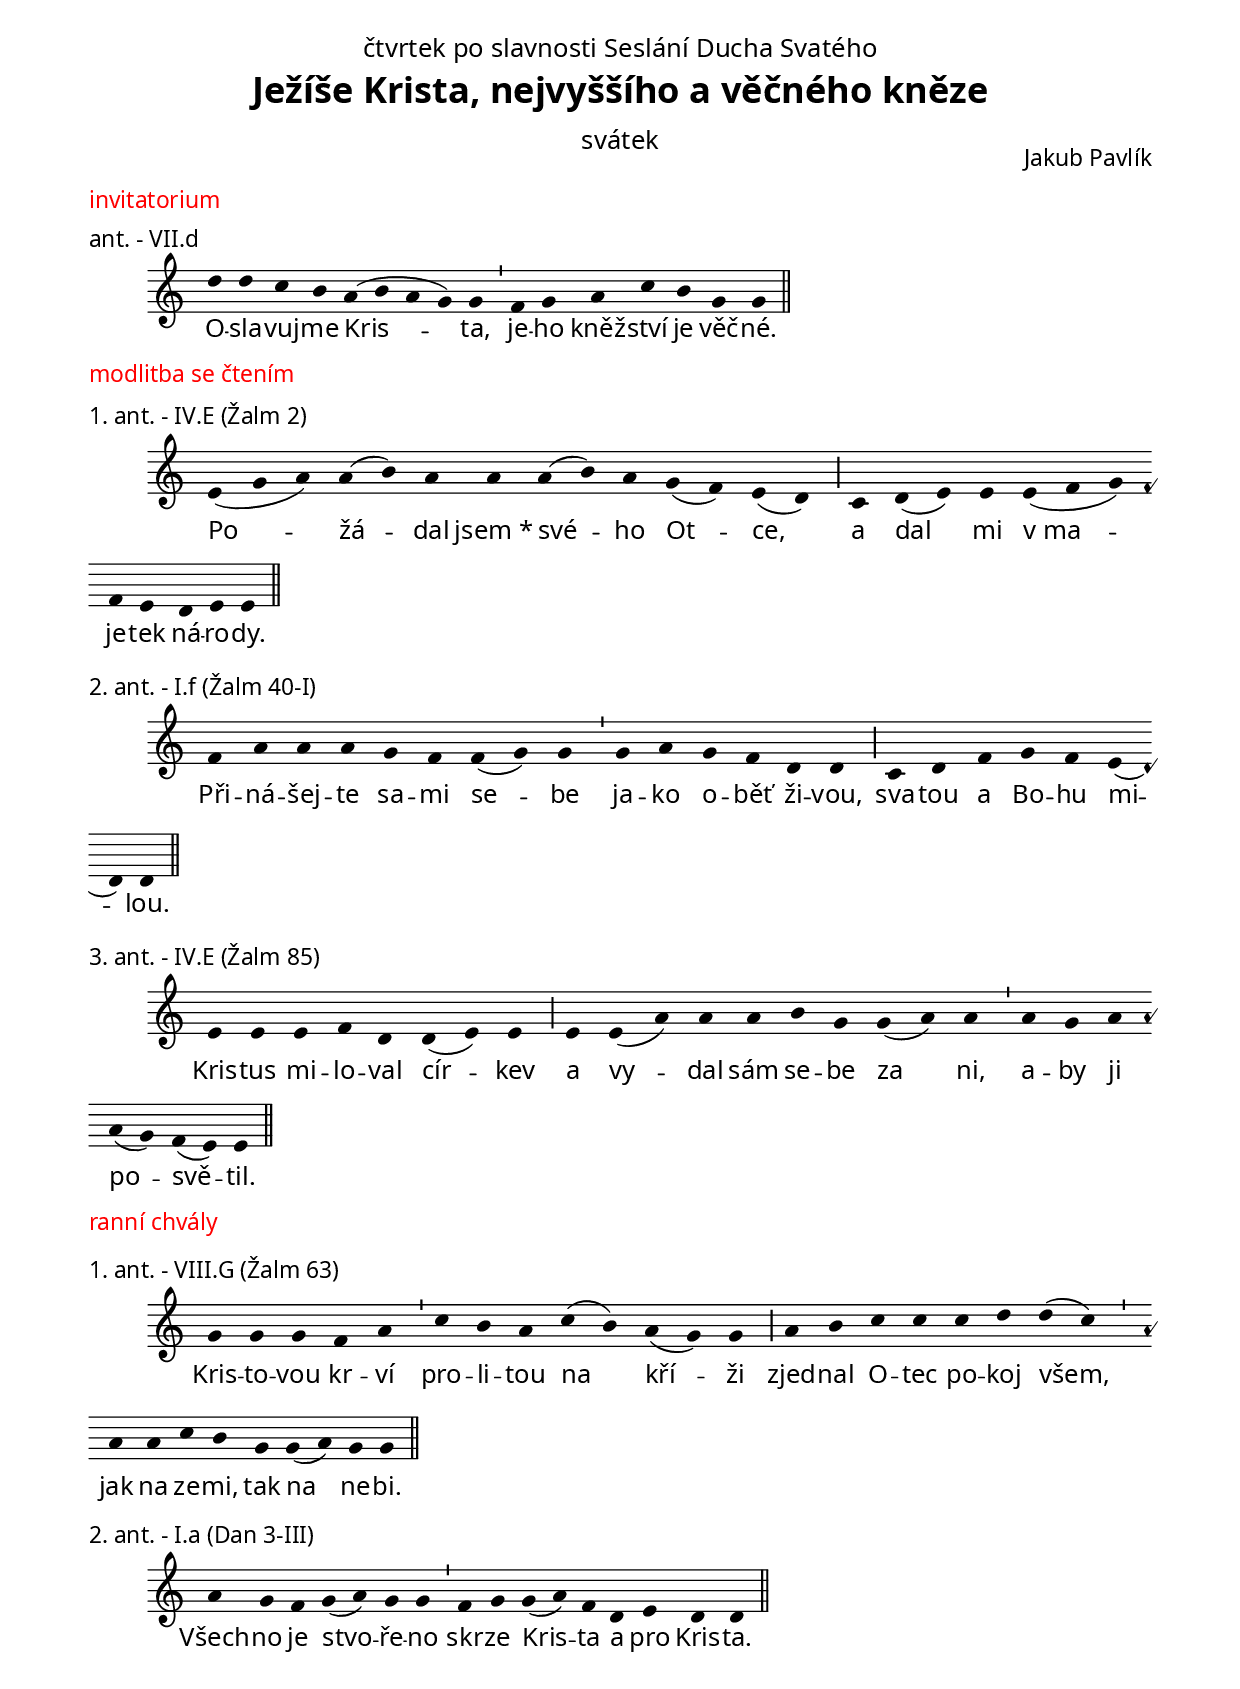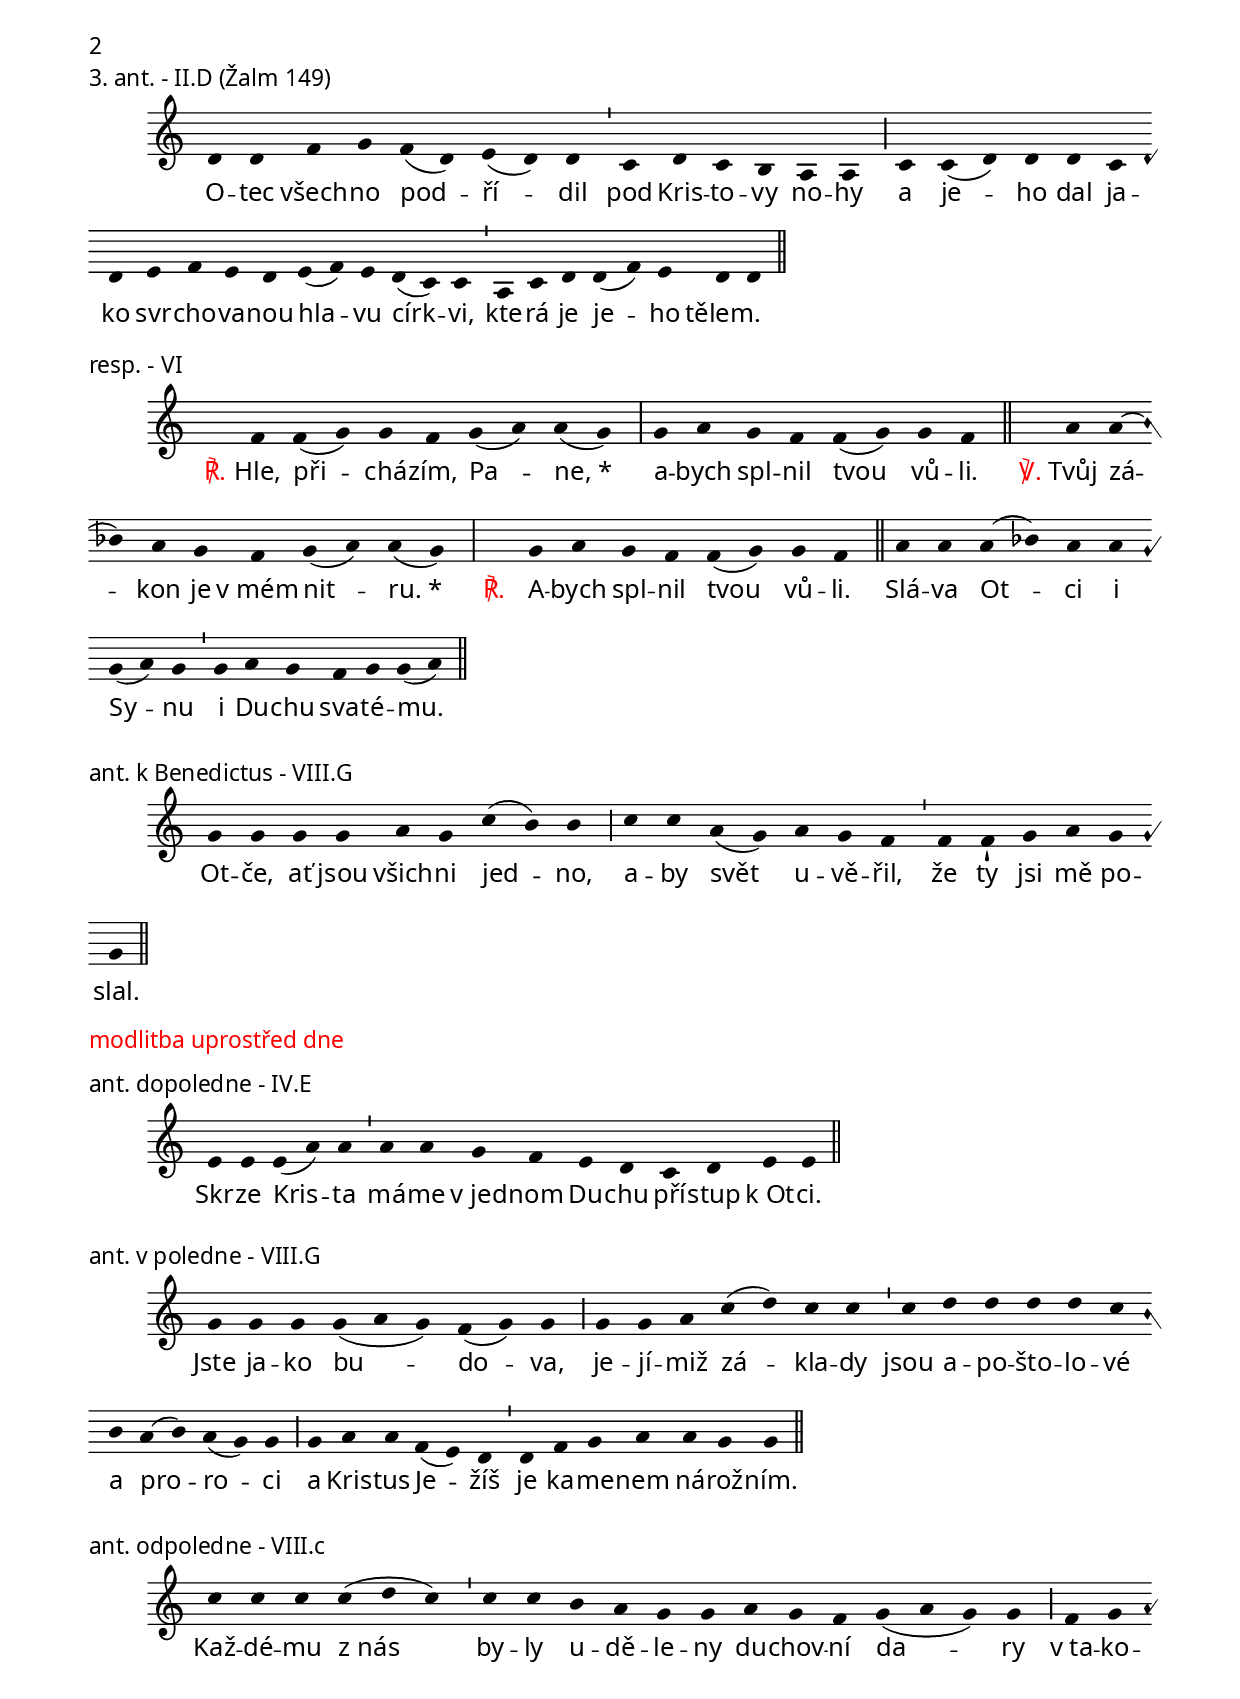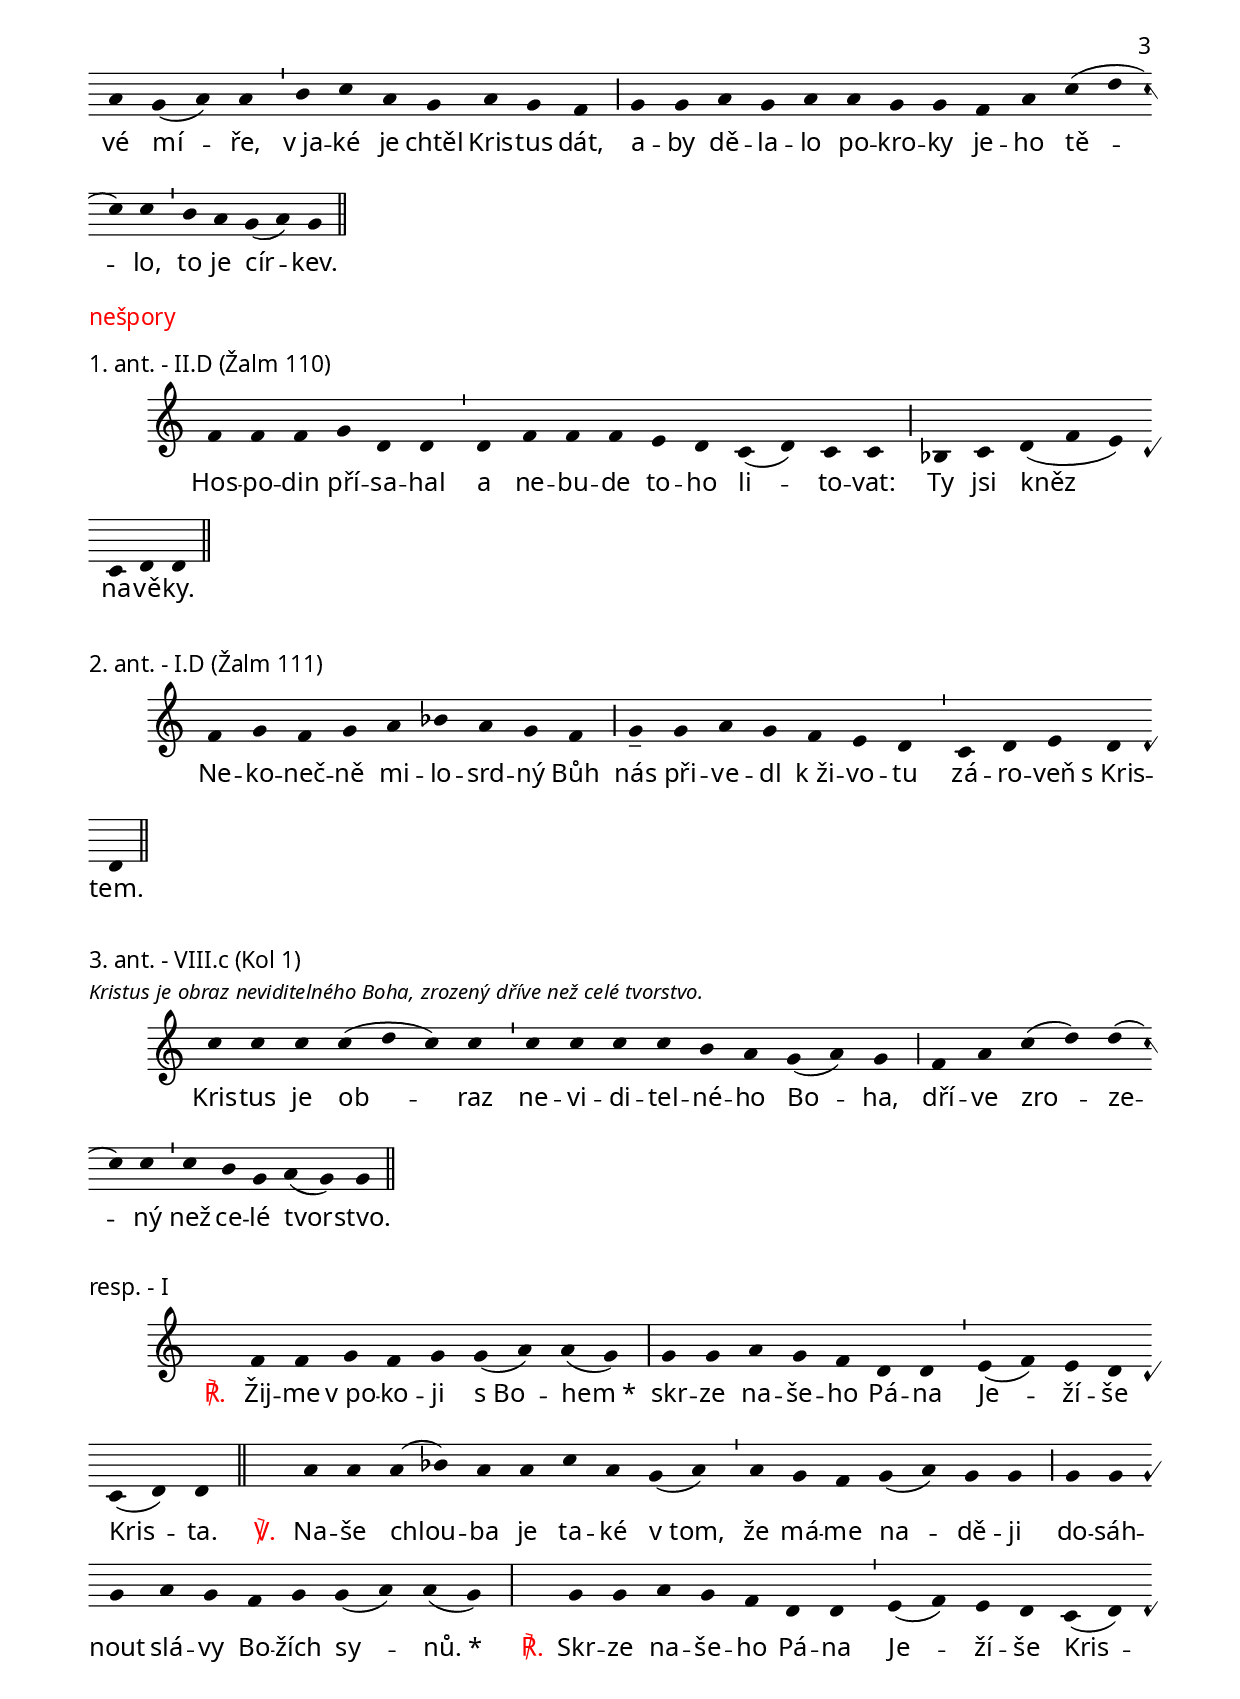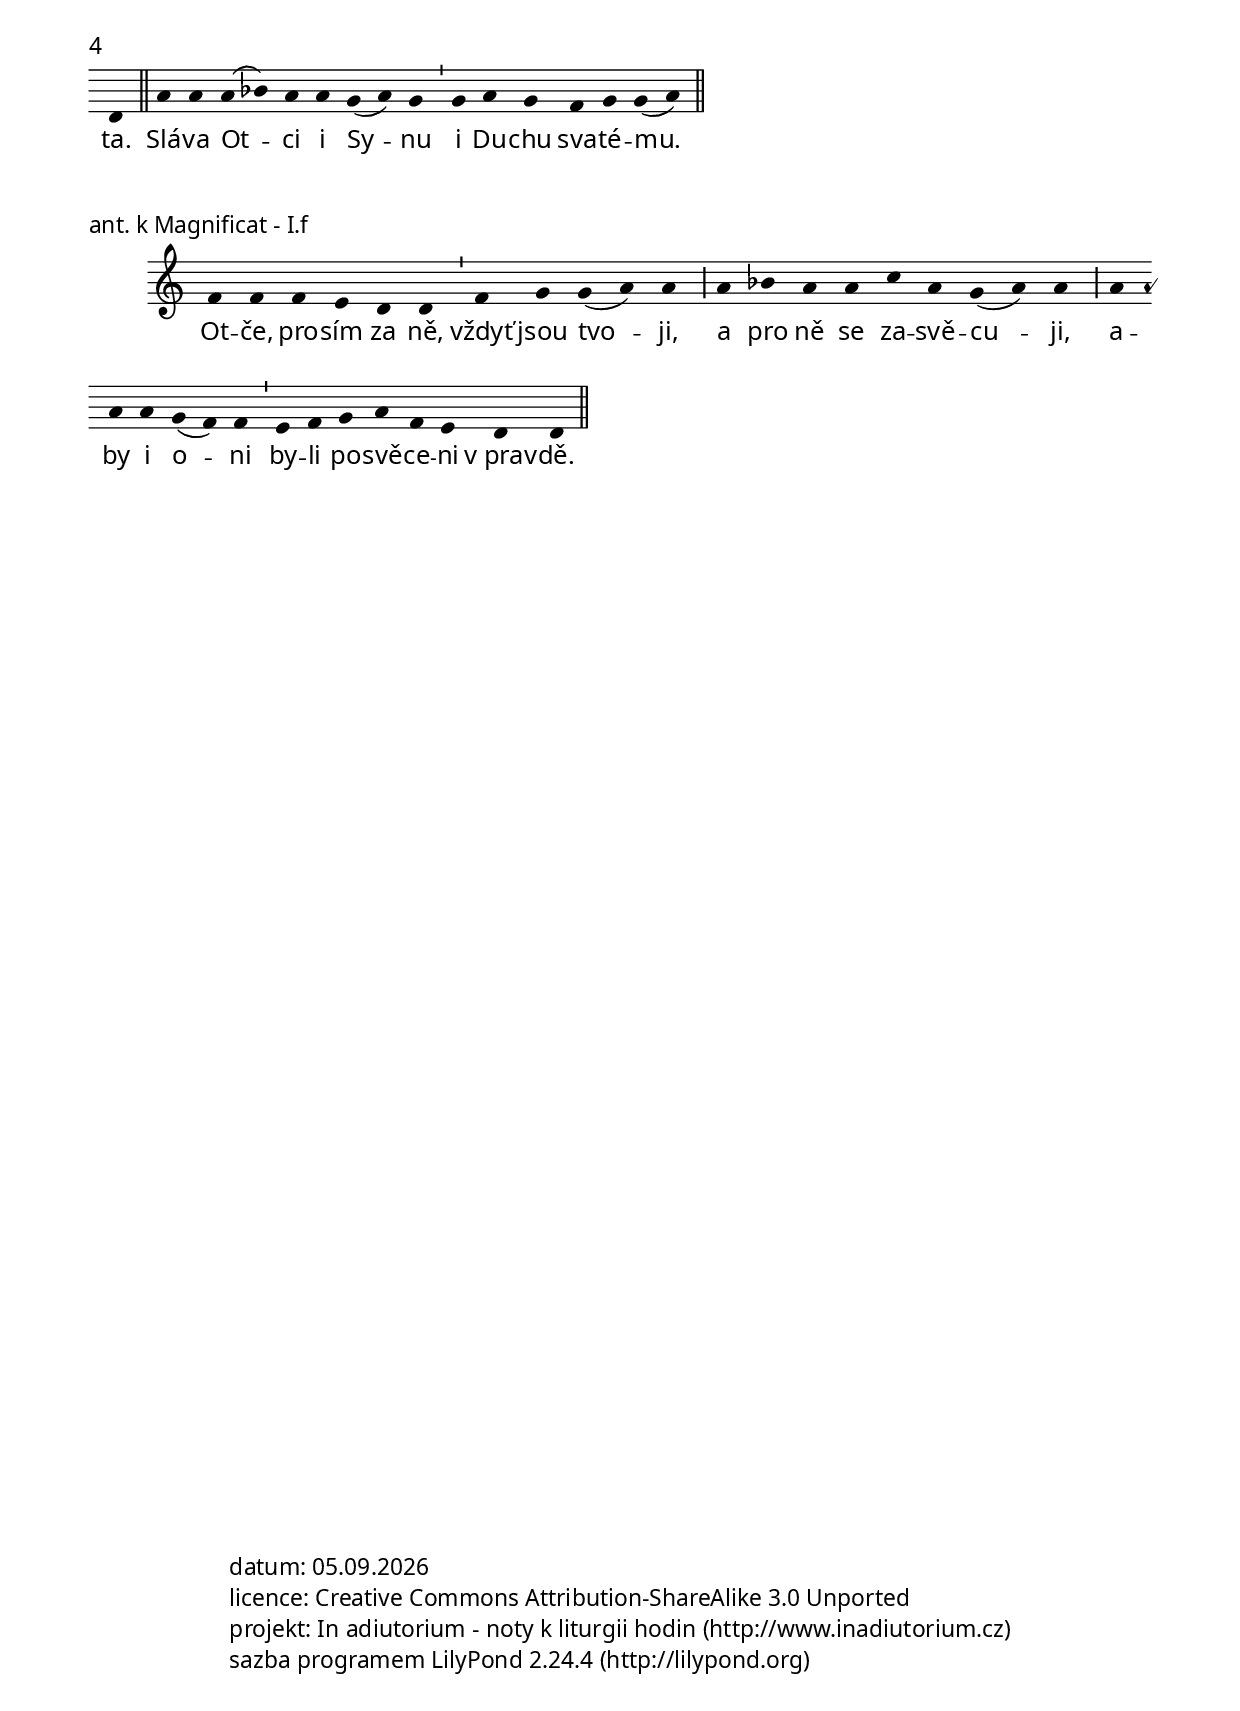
\version "2.19.16"

\include "spolecne.ly"
\include "dilyresponsorii.ly"

\header {
  title = \markup\titleSvatek
            "Ježíše Krista, nejvyššího a věčného kněze"
            "svátek"
            "čtvrtek po slavnosti Seslání Ducha Svatého"
  composer = "Jakub Pavlík"
}

\markup {\nadpisHodinka {"invitatorium"}}

\score {
  \relative c'' {
    \choralniRezim
    d4 d c b a( b a g) g \barMin
    f g a c b g g \barFinalis
  }
  \addlyrics {
    O -- sla -- vuj -- me Kris -- ta,
    je -- ho kněž -- ství je věč -- né.
  }
  \header {
    quid = "ant."
    modus = "VII"
    differentia = "d"
    psalmus = ""
    id = "invit"
    piece = \markup {\sestavTitulekBezZalmu}
  }
}

\markup {\nadpisHodinka {"modlitba se čtením"}}

\score {
    \relative c' {
      \choralniRezim
      e4( g a) a( b) a a a( b) a g( f) e( d) \barMaior
      c d( e) e e( f g) f e d e e \barFinalis
    }
    \addlyrics {
      Po -- žá -- dal jsem_* své -- ho Ot -- ce,
      a dal mi v_ma -- je -- tek ná -- ro -- dy.
    }
    \header {
      quid = "1. ant."
      modus = "IV"
      differentia = "E"
      psalmus = "Žalm 2"
      fial = "velikonoce_velikonocnioktav.ly#po-mc-a2?-aleluja"
      id = "mc-a1"
      piece = \markup {\sestavTitulek}
    }
  }

\score {
  \relative c' {
    \choralniRezim
    f4 a a a g f f( g) g \barMin
    g a g f d d \barMaior
    c d f g f e( d) d \barFinalis
  }
  \addlyrics {
    Při -- ná -- šej -- te sa -- mi se -- be
    ja -- ko o -- běť ži -- vou,
    sva -- tou a Bo -- hu mi -- lou.

  }
  \header {
    quid = "2. ant."
    modus = "I"
    differentia = "f"
    psalmus = "Žalm 40-I"
    id = "mc-a2"
    piece = \markup {\sestavTitulek}
  }
}

\score {
  \relative c' {
    \choralniRezim
    e4 e e f d d( e) e \barMaior
    e e( a) a a b g g( a) a \barMin
    a g a a( g) f( e) e \barFinalis
  }
  \addlyrics {
    Kris -- tus mi -- lo -- val cír -- kev
    a vy -- dal sám se -- be za ni,
    a -- by ji po -- svě -- til.
  }
  \header {
    quid = "3. ant."
    modus = "IV"
    differentia = "E"
    psalmus = "Žalm 85"
    id = "mc-a3"
    piece = \markup {\sestavTitulek}
  }
}

\markup {\nadpisHodinka {"ranní chvály"}}

\score {
  \relative c'' {
    \choralniRezim
    g4 g g f a \barMin
    c b a c( b) a( g) g \barMaior
    a b c c c d d( c) \barMin
    a a c b g g( a) g g \barFinalis
  }
  \addlyrics {
    Kris -- to -- vou kr -- ví
    pro -- li -- tou na kří -- ži
    zjed -- nal O -- tec po -- koj všem,
    jak na ze -- mi, tak na ne -- bi.
  }
  \header {
    quid = "1. ant."
    modus = "VIII"
    differentia = "G"
    psalmus = "Žalm 63"
    id = "rch-a1"
    piece = \markup {\sestavTitulek}
  }
}

\score {
  \relative c'' {
    \choralniRezim
    a4 g f g( a) g g \barMin
    f g g( a) f d e d d \barFinalis
  }
  \addlyrics {
    Všech -- no je stvo -- ře -- no
    skr -- ze Kris -- ta a pro Kris -- ta.
  }
  \header {
    quid = "2. ant."
    modus = "I"
    differentia = "a"
    psalmus = "Dan 3-III"
    id = "rch-a2"
    piece = \markup {\sestavTitulek}
  }
}

\score {
  \relative c' {
    \choralniRezim
    d4 d f g f( d) e( d) d \barMin
    c d c b a a \barMaior
    c c( d) d d c d e f e d e( f) e d( c) c \barMin
    a c d d( f) e d d \barFinalis
  }
  \addlyrics {
    O -- tec všech -- no pod -- ří -- dil
    pod Kris -- to -- vy no -- hy
    a je -- ho dal ja -- ko svr -- cho -- va -- nou hla -- vu círk -- vi,
    kte -- rá je je -- ho tělem.
  }
  \header {
    quid = "3. ant."
    modus = "II"
    differentia = "D"
    psalmus = "Žalm 149"
    id = "rch-a3"
    piece = \markup {\sestavTitulek}
  }
}

\score {
  \relative c' {
    \choralniRezim

    % R
    \neviditelna f
    f4 f( g) g f g( a) a( g) \barMax
    g a g f f( g) g f \barFinalis
    % V
    \neviditelna a
    a4 a( bes) a g f g( a) a( g) \barMax
    % R
    \neviditelna a
    g a g f f( g) g f \barFinalis
    % Slava
    \respVIdoxologie \barFinalis
  }
  \addlyrics {
    \Response Hle, při -- chá -- zím, Pa -- ne,_*
    a -- bych spl -- nil tvou vů -- li.
    \Verse Tvůj zá -- kon je v_mém nit -- ru._*
    \Response A -- bych spl -- nil tvou vů -- li.
    \textRespDoxologie
  }
  \header {
    quid = "resp."
    modus = "VI"
    id = "rch-resp"
    piece = \markup {\sestavTitulekResp}
  }
}

\score {
  \relative c'' {
    \choralniRezim
    g4 g g g a g c( b) b \barMaior
    c c a( g) a g f \barMin
    f f-! g a g g \barFinalis
  }
  \addlyrics {
    Ot -- če, ať jsou všich -- ni jed -- no,
    a -- by svět u -- vě -- řil,
    že ty jsi mě po -- slal.
  }
  \header {
    quid = "ant. k Benedictus"
    modus = "VIII"
    differentia = "G"
    psalmus = ""
    % antifony/velikonoce_nedeleC.ly#viimag1 ma hodne podobny text,
    % ale utrzek nesel samostatne pouzit.
    id = "rch-aben"
    piece = \markup {\sestavTitulekBezZalmu}
  }
}

\markup {\nadpisHodinka {"modlitba uprostřed dne"}}

\score {
  \relative c' {
    \choralniRezim
    e4 e e( a) a \barMin
    a a g f e d c d e e \barFinalis
  }
  \addlyrics {
    Skr -- ze Kris -- ta
    má -- me v_jed -- nom Du -- chu pří -- stup k_Ot -- ci.
  }
  \header {
    quid = "ant. dopoledne"
    modus = "IV"
    differentia = "E"
    psalmus = ""
    placet = "lépe"
    id = "tercie"
    piece = \markup {\sestavTitulekBezZalmu}
  }
}

\score {
  \relative c'' {
    \choralniRezim
    g4 g g g( a g) f( g) g \barMaior
    g g a c( d) c c \barMin
    c d d d d c b a( b) a( g) g \barMaior
    g a a f( e) d \barMin
    d f g a a g g \barFinalis
  }
  \addlyrics {
    Jste ja -- ko bu -- do -- va,
    je -- jí -- miž zá -- kla -- dy
    jsou a -- po -- što -- lo -- vé a pro -- ro -- ci
    a Kris -- tus Je -- žíš
    je ka -- me -- nem ná -- rož -- ním.
  }
  \header {
    quid = "ant. v poledne"
    modus = "VIII"
    differentia = "G"
    psalmus = ""
    placet = "prostřední část je nezpěvná"
    id = "sexta"
    piece = \markup {\sestavTitulekBezZalmu}
  }
}

\score {
  \relative c'' {
    \choralniRezim
    c4 c c c( d c) \barMin
    c c b a g g a g f g( a g) g \barMaior
    f g a g( a) a \barMin
    b c a g a g f \barMaior
    g g a g a a g g f a c( d c) c \barMin
    b a g( a) g \barFinalis
  }
  \addlyrics {
    Kaž -- dé -- mu z_nás
    by -- ly u -- dě -- le -- ny du -- chov -- ní da -- ry
    v_ta -- ko -- vé mí -- ře,
    v_ja -- ké je chtěl Kris -- tus dát,
    a -- by dě -- la -- lo po -- kro -- ky je -- ho tě -- lo,
    to je cír -- kev.
  }
  \header {
    quid = "ant. odpoledne"
    modus = "VIII"
    differentia = "c"
    psalmus = ""
    placet = "nápadně a nelibě moc torculů"
    id = "nona"
    piece = \markup {\sestavTitulekBezZalmu}
  }
}

\markup {\nadpisHodinka {"nešpory"}}

\score {
  \relative c' {
    \choralniRezim
    f4 f f g d d \barMin
    d f f f e d c( d) c c \barMaior
    bes c d( f e) c d d \barFinalis
  }
  \addlyrics {
    Hos -- po -- din pří -- sa -- hal
    a ne -- bu -- de to -- ho li -- to -- vat:
    Ty jsi kněz na -- vě -- ky.

  }
  \header {
    quid = "1. ant."
    modus = "II"
    differentia = "D"
    psalmus = "Žalm 110"
    id = "ne-a1"
    piece = \markup {\sestavTitulek}
  }
}

\score {
  \relative c' {
    \choralniRezim
    f g f g a bes a g f \barMaior
    g-- g a g f e d \barMin
    c d e d d \barFinalis
  }
  \addlyrics {
    Ne -- ko -- neč -- ně mi -- lo -- srd -- ný Bůh
    nás při -- ve -- dl k_ži -- vo -- tu
    zá -- ro -- veň s_Kris -- tem.
  }
  \header {
    quid = "2. ant."
    modus = "I"
    differentia = "D"
    psalmus = "Žalm 111"
    % motiv není převzat doslovně
    fial = "antifony/pust_tyden4.ly#ne-1ne-a3?cast"
    id = "ne-a2"
    piece = \markup {\sestavTitulek}
  }
}

\score {
  \relative c'' {
    \choralniRezim
    c4 c c c( d c) c \barMin
    c c c c b a g( a) g \barMaior
    f a c( d) d( c) c \barMin
    c b g a( g) g \barFinalis
  }
  \addlyrics {
    Kris -- tus je ob -- raz
    ne -- vi -- di -- tel -- né -- ho Bo -- ha,
    dří -- ve zro -- ze -- ný
    než ce -- lé tvor -- stvo.
  }
  \header {
    textus_approbatus = "Kristus je obraz neviditelného Boha,
    zrozený dříve než celé tvorstvo."
    quid = "3. ant."
    modus = "VIII"
    differentia = "c"
    psalmus = "Kol 1"
    id = "ne-a3"
    piece = \markup {\sestavTitulek}
  }
}

\score {
  \relative c' {
    \choralniRezim

    % R
    \neviditelna f
    f4 f g f g g( a) a( g) \barMax
    g g a g f d d \barMin e( f) e d c( d) d \barFinalis
    % V
    \neviditelna a
    a'4 a a( bes) a a c a g( a) \barMin
    a g f g( a) g g \barMaior
    g g g a g f g g( a) a( g) \barMax
    % R
    \neviditelna a
    g g a g f d d \barMin e( f) e d c( d) d \barFinalis
    % Slava
    \relative c'' \respVIdoxologie \barFinalis
  }
  \addlyrics {
    \Response Žij -- me v_po -- ko -- ji s_Bo -- hem_*
    skr -- ze na -- še -- ho Pá -- na Je -- ží -- še Kris -- ta.
    \Verse Na -- še chlou -- ba je ta -- ké v_tom,
    že má -- me na -- dě -- ji
    do -- sáh -- nout slá -- vy Bo -- žích sy -- nů._*
    \Response Skr -- ze na -- še -- ho Pá -- na Je -- ží -- še Kris -- ta.
    \textRespDoxologie
  }
  \header {
    quid = "resp."
    modus = "I"
    id = "ne-resp"
    piece = \markup {\sestavTitulekResp}
  }
}

\score {
  \relative c' {
    \choralniRezim
    f4 f f e d d \barMin
    f g g( a) a \barMaior
    a bes a a c a g( a) a \barMaior
    a a a g( f) f \barMin
    e f g a f e d d \barFinalis
  }
  \addlyrics {
    Ot -- če, pro -- sím za ně,
    vždyť jsou tvo -- ji,
    a pro ně se za -- svě -- cu -- ji,
    a -- by i o -- ni
    by -- li po -- svě -- ce -- ni v_prav -- dě.
  }
  \header {
    quid = "ant. k Magnificat"
    modus = "I"
    differentia = "f"
    psalmus = ""
    id = "ne-amag"
    piece = \markup {\sestavTitulekBezZalmu}
  }
}